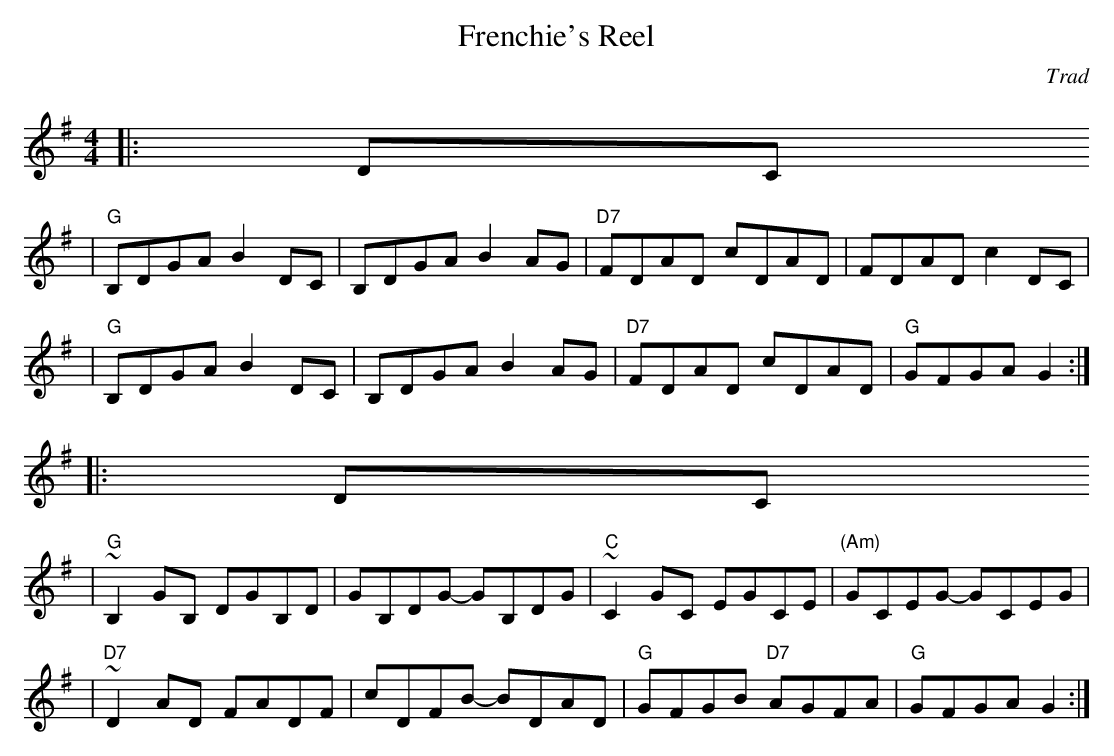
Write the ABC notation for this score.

X:1
T:  Frenchie's Reel
O: Trad
M: 4/4
L: 1/8
E: lw 400
K: G
|: DC
| "G"B,DGA B2DC | B,DGA B2AG | "D7"FDAD cDAD | FDAD c2DC |
| "G"B,DGA B2DC | B,DGA B2AG | "D7"FDAD cDAD | "G"GFGA G2 :|
|: DC
| "G"~B,2GB, DGB,D | GB,DG- GB,DG | "C"~C2GC EGCE | "(Am)"GCEG- GCEG |
| "D7"~D2AD FADF | cDFB- BDAD | "G"GFGB "D7"AGFA | "G"GFGA G2 :|
